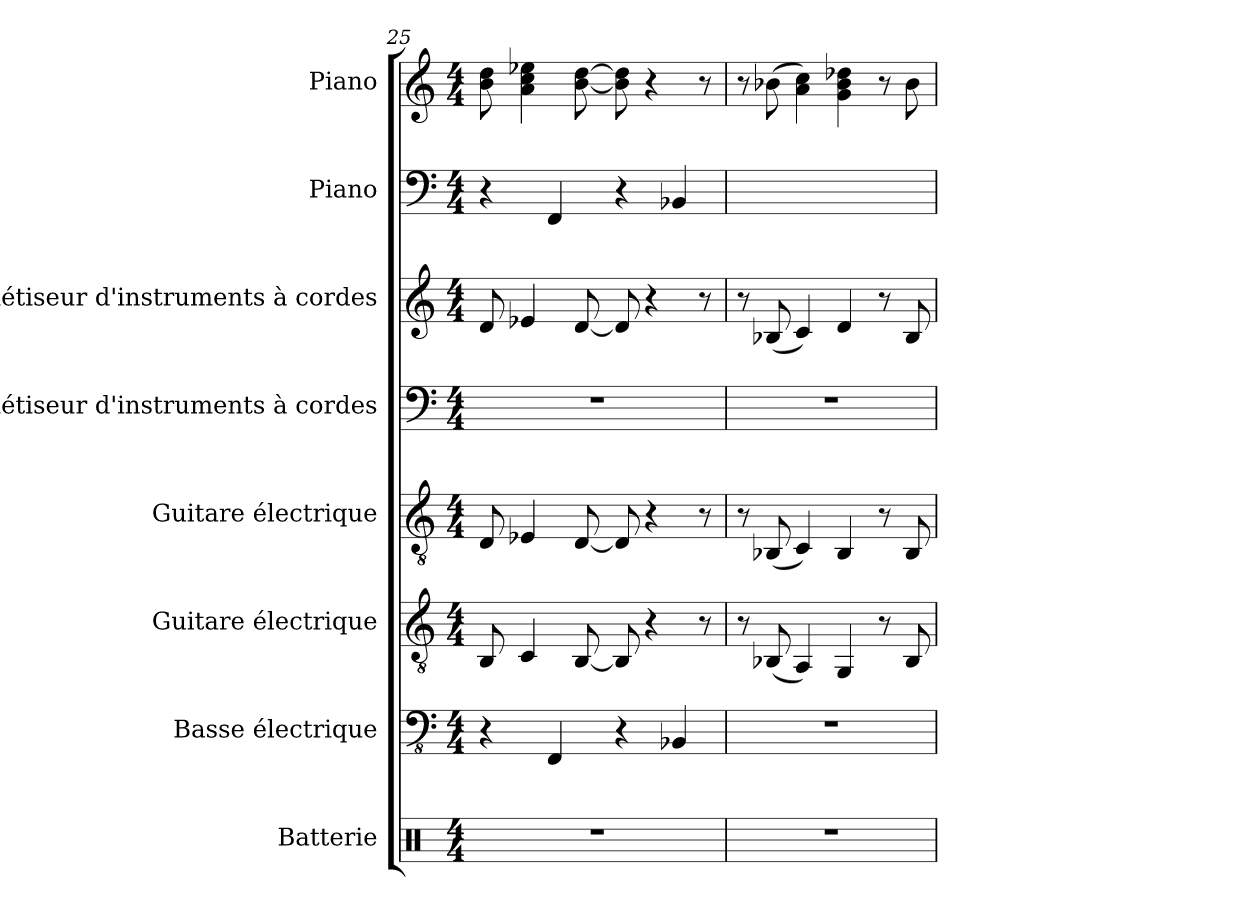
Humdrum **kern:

**kern	**kern	**kern	**kern	**kern	**kern	**kern	**kern
*part8	*part7	*part6	*part5	*part4	*part3	*part2	*part1
*staff8	*staff7	*staff6	*staff5	*staff4	*staff3	*staff2	*staff1
*I"Batterie	*I"Basse électrique	*I"Guitare électrique	*I"Guitare électrique	*I"Synthétiseur d'instruments à cordes	*I"Synthétiseur d'instruments à cordes	*I"Piano	*I"Piano
*I'Batt.	*I'B. él.	*I'Guit. El.	*I'Guit. El.	*I'Synth.	*I'Synth.	*I'Pia.	*I'Pia.
*clefX	*clefFv4	*clefGv2	*clefGv2	*clefF4	*clefG2	*clefF4	*clefG2
*k[]	*k[]	*k[]	*k[]	*k[]	*k[]	*k[]	*k[]
*M4/4	*M4/4	*M4/4	*M4/4	*M4/4	*M4/4	*M4/4	*M4/4
=25	=25	=25	=25	=25	=25	=25	=25
1r	4r	8BB/	8D/	1r	8d/	4r	8b\ 8dd\
.	.	4C/	4E-X/	.	4e-X/	.	4a\ 4cc\ 4ee-X\
.	4FFF/	.	.	.	.	4FF/	.
.	.	[8BB/	[8D/	.	[8d/	.	[8b\ [8dd\
.	4r	8BB/]	8D/]	.	8d/]	4r	8b\] 8dd\]
.	.	4r	4r	.	4r	.	4r
.	4BBB-X/	.	.	.	.	4BB-X/	.
.	.	8r	8r	.	8r	.	8r
=26	=26	=26	=26	=26	=26	=26	=26
1r	1r	8r	8r	1r	8r	1ryy	8r
.	.	(8BB-X/	(8BB-X/	.	(8B-X/	.	(8b-X\
.	.	4AA/)	4C/)	.	4c/)	.	4a\ 4cc\)
.	.	4GG/	4BB-/	.	4d/	.	4g\ 4b-\ 4dd-X\
.	.	8r	8r	.	8r	.	8r
.	.	8BB-/	8BB-/	.	8B-/	.	8b-\
=	=	=	=	=	=	=	=
*-	*-	*-	*-	*-	*-	*-	*-
